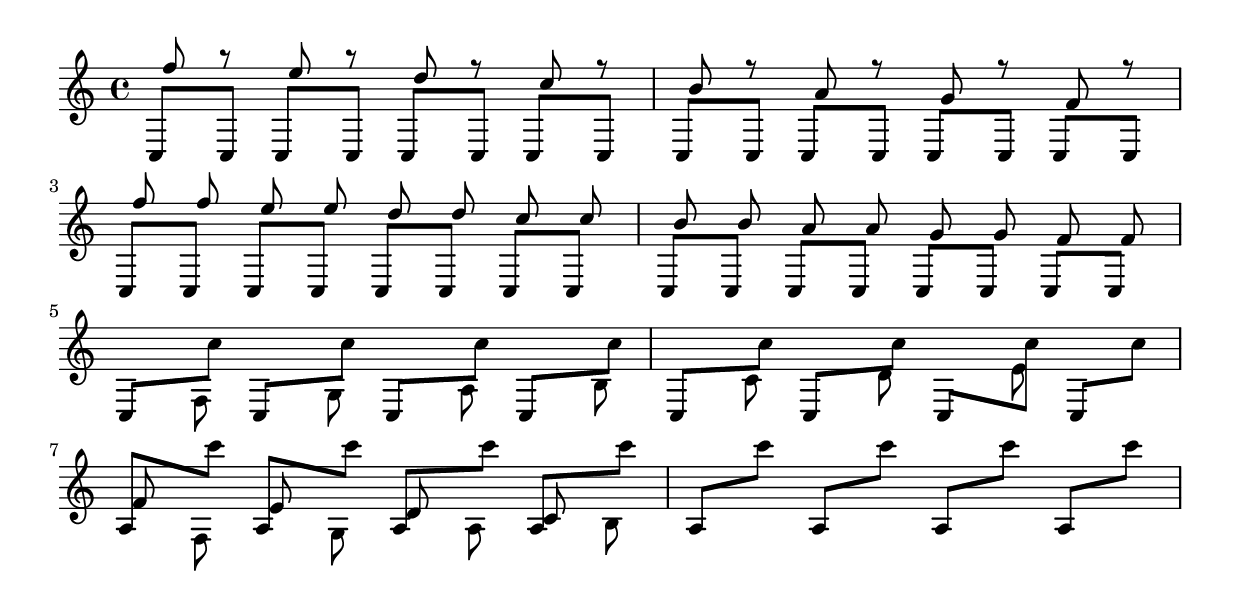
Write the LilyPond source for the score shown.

\version "2.14.0"
\header {
  texidoc = "Manual beams do not collide with notes."
}

\layout {
%  debug-beam-scoring = ##t
  indent = #0.0
}

\relative \new Staff {

  <<
    \new Voice {
    \voiceOne
    \repeat unfold 8 { c8[ c] }
  }
    \new Voice \relative c'' {
      \voiceThree
      \autoBeamOff
      f r e r
      d r c r
      b r a r
      g r f r
    } 
  >>
  \break

  %% The same with double collisions, to check for scaling problems.
  <<
    \new Voice {
    \voiceOne
    \repeat unfold 8 { c8[ c] }
  }
    \new Voice \relative c'' {
      \voiceThree
      \autoBeamOff
      f f e e
      d d c c
      b b a a
      g g f f
    } 
  >>
  \break
  
  <<
     \new Voice {
       \repeat unfold 8 \relative {
	 \voiceOne
	 c8[
	 \voiceTwo
	 c'']
       }
     }
     \new Voice \relative {
       \voiceFour
       s8 f 
       s8 g
       s8 a
       s8 b
       s8 c
       s8 d
       s8 e
     }
   >>

  \break
   <<
     \new Voice {
       \repeat unfold 8 \relative {
	 \voiceOne

	 %% We must use a wider interval, otherwise the beam will be
	 %% positioned to descend.
	 a8[
	 \voiceTwo
	 c'']
       }
     }
     \new Voice \relative {
       \voiceFour
       \autoBeamOff
       \stemUp f' \stemDown f,
       \stemUp e' \stemDown g,
       \stemUp d' \stemDown a
       \stemUp c \stemDown b
     }
   >>
}

